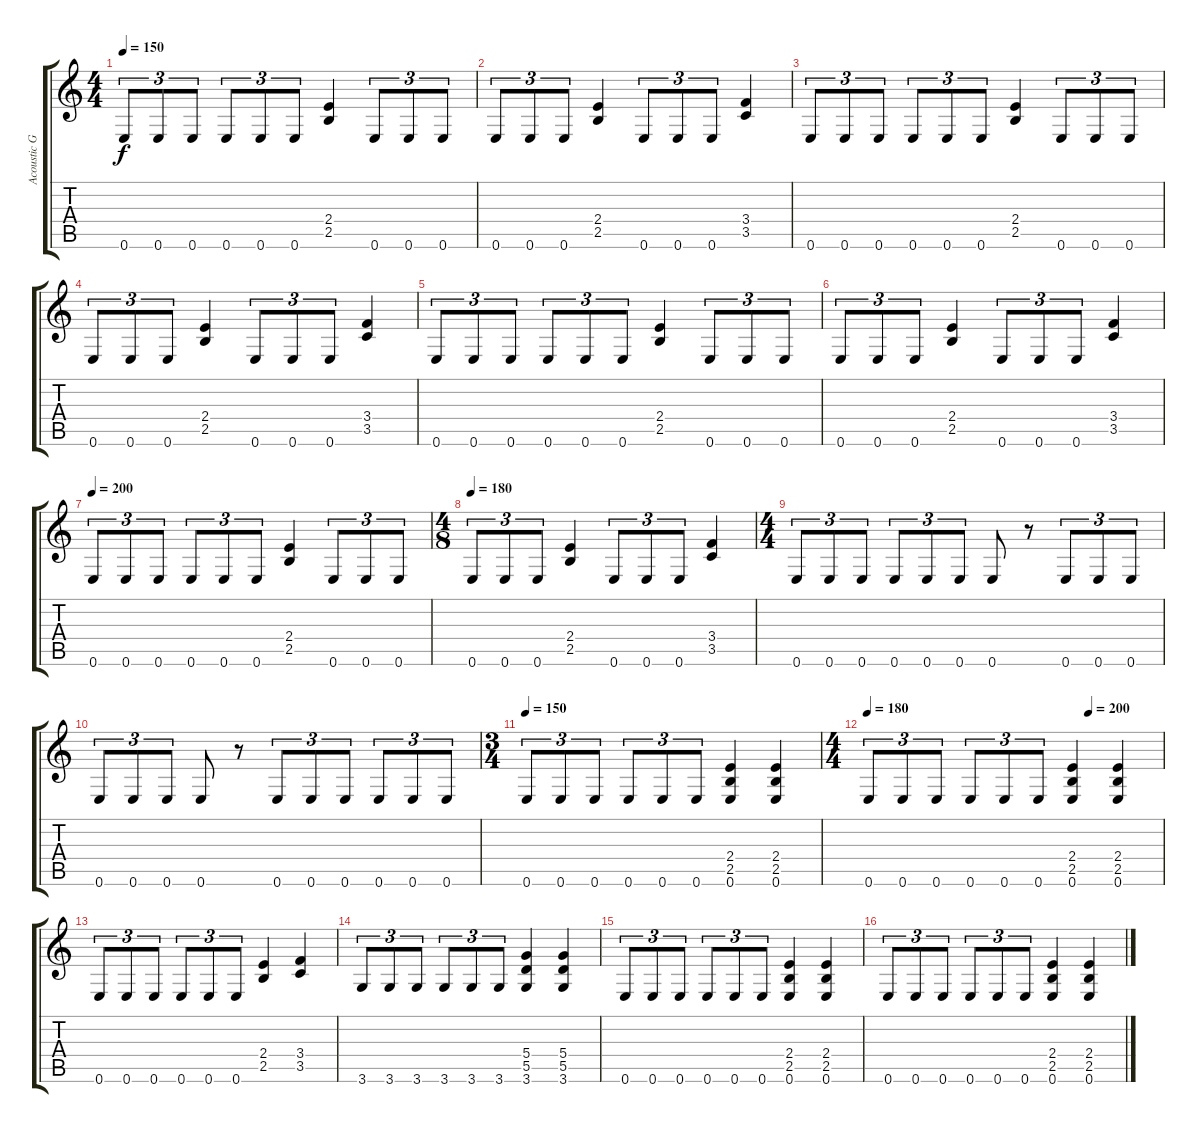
\track ("Acoustic Guitar (Guitar 1)" "Acoustic G") {instrument acousticguitarsteel}
\staff {score tabs}
\tuning (E4 B3 G3 D3 A2 E2) {hide}
\ts (4 4)
\tempo 150
\clef g2
\ks c
0.6.8{tu (3 2) dy f} 0.6.8{tu (3 2)} 0.6.8{tu (3 2)} 0.6.8{tu (3 2)} 0.6.8{tu (3 2)} 0.6.8{tu (3 2)} (2.4 2.5).4 0.6.8{tu (3 2)} 0.6.8{tu (3 2)} 0.6.8{tu (3 2)} |
0.6.8{tu (3 2)} 0.6.8{tu (3 2)} 0.6.8{tu (3 2)} (2.4 2.5).4 0.6.8{tu (3 2)} 0.6.8{tu (3 2)} 0.6.8{tu (3 2)} (3.4 3.5).4 |
0.6.8{tu (3 2)} 0.6.8{tu (3 2)} 0.6.8{tu (3 2)} 0.6.8{tu (3 2)} 0.6.8{tu (3 2)} 0.6.8{tu (3 2)} (2.4 2.5).4 0.6.8{tu (3 2)} 0.6.8{tu (3 2)} 0.6.8{tu (3 2)} |
0.6.8{tu (3 2)} 0.6.8{tu (3 2)} 0.6.8{tu (3 2)} (2.4 2.5).4 0.6.8{tu (3 2)} 0.6.8{tu (3 2)} 0.6.8{tu (3 2)} (3.4 3.5).4 |
0.6.8{tu (3 2)} 0.6.8{tu (3 2)} 0.6.8{tu (3 2)} 0.6.8{tu (3 2)} 0.6.8{tu (3 2)} 0.6.8{tu (3 2)} (2.4 2.5).4 0.6.8{tu (3 2)} 0.6.8{tu (3 2)} 0.6.8{tu (3 2)} |
0.6.8{tu (3 2)} 0.6.8{tu (3 2)} 0.6.8{tu (3 2)} (2.4 2.5).4 0.6.8{tu (3 2)} 0.6.8{tu (3 2)} 0.6.8{tu (3 2)} (3.4 3.5).4 |
\tempo 200
0.6.8{tu (3 2)} 0.6.8{tu (3 2)} 0.6.8{tu (3 2)} 0.6.8{tu (3 2)} 0.6.8{tu (3 2)} 0.6.8{tu (3 2)} (2.4 2.5).4 0.6.8{tu (3 2)} 0.6.8{tu (3 2)} 0.6.8{tu (3 2)} |
\ts (4 8)
\tempo 180
0.6.8{tu (3 2)} 0.6.8{tu (3 2)} 0.6.8{tu (3 2)} (2.4 2.5).4 0.6.8{tu (3 2)} 0.6.8{tu (3 2)} 0.6.8{tu (3 2)} (3.4 3.5).4 |
\ts (4 4)
0.6.8{tu (3 2)} 0.6.8{tu (3 2)} 0.6.8{tu (3 2)} 0.6.8{tu (3 2)} 0.6.8{tu (3 2)} 0.6.8{tu (3 2)} 0.6.8 r.8 0.6.8{tu (3 2)} 0.6.8{tu (3 2)} 0.6.8{tu (3 2)} |
0.6.8{tu (3 2)} 0.6.8{tu (3 2)} 0.6.8{tu (3 2)} 0.6.8 r.8 0.6.8{tu (3 2)} 0.6.8{tu (3 2)} 0.6.8{tu (3 2)} 0.6.8{tu (3 2)} 0.6.8{tu (3 2)} 0.6.8{tu (3 2)} |
\ts (3 4)
\tempo 150
0.6.8{tu (3 2)} 0.6.8{tu (3 2)} 0.6.8{tu (3 2)} 0.6.8{tu (3 2)} 0.6.8{tu (3 2)} 0.6.8{tu (3 2)} (2.4 2.5 0.6).4 (2.4 2.5 0.6).4 |
\ts (4 4)
\tempo 180
\tempo (200 0.75)
0.6.8{tu (3 2)} 0.6.8{tu (3 2)} 0.6.8{tu (3 2)} 0.6.8{tu (3 2)} 0.6.8{tu (3 2)} 0.6.8{tu (3 2)} (2.4 2.5 0.6).4 (2.4 2.5 0.6).4 |
0.6.8{tu (3 2)} 0.6.8{tu (3 2)} 0.6.8{tu (3 2)} 0.6.8{tu (3 2)} 0.6.8{tu (3 2)} 0.6.8{tu (3 2)} (2.4 2.5).4 (3.4 3.5).4 |
3.6.8{tu (3 2)} 3.6.8{tu (3 2)} 3.6.8{tu (3 2)} 3.6.8{tu (3 2)} 3.6.8{tu (3 2)} 3.6.8{tu (3 2)} (5.4 5.5 3.6).4 (5.4 5.5 3.6).4 |
0.6.8{tu (3 2)} 0.6.8{tu (3 2)} 0.6.8{tu (3 2)} 0.6.8{tu (3 2)} 0.6.8{tu (3 2)} 0.6.8{tu (3 2)} (2.4 2.5 0.6).4 (2.4 2.5 0.6).4 |
0.6.8{tu (3 2)} 0.6.8{tu (3 2)} 0.6.8{tu (3 2)} 0.6.8{tu (3 2)} 0.6.8{tu (3 2)} 0.6.8{tu (3 2)} (2.4 2.5 0.6).4 (2.4 2.5 0.6).4
